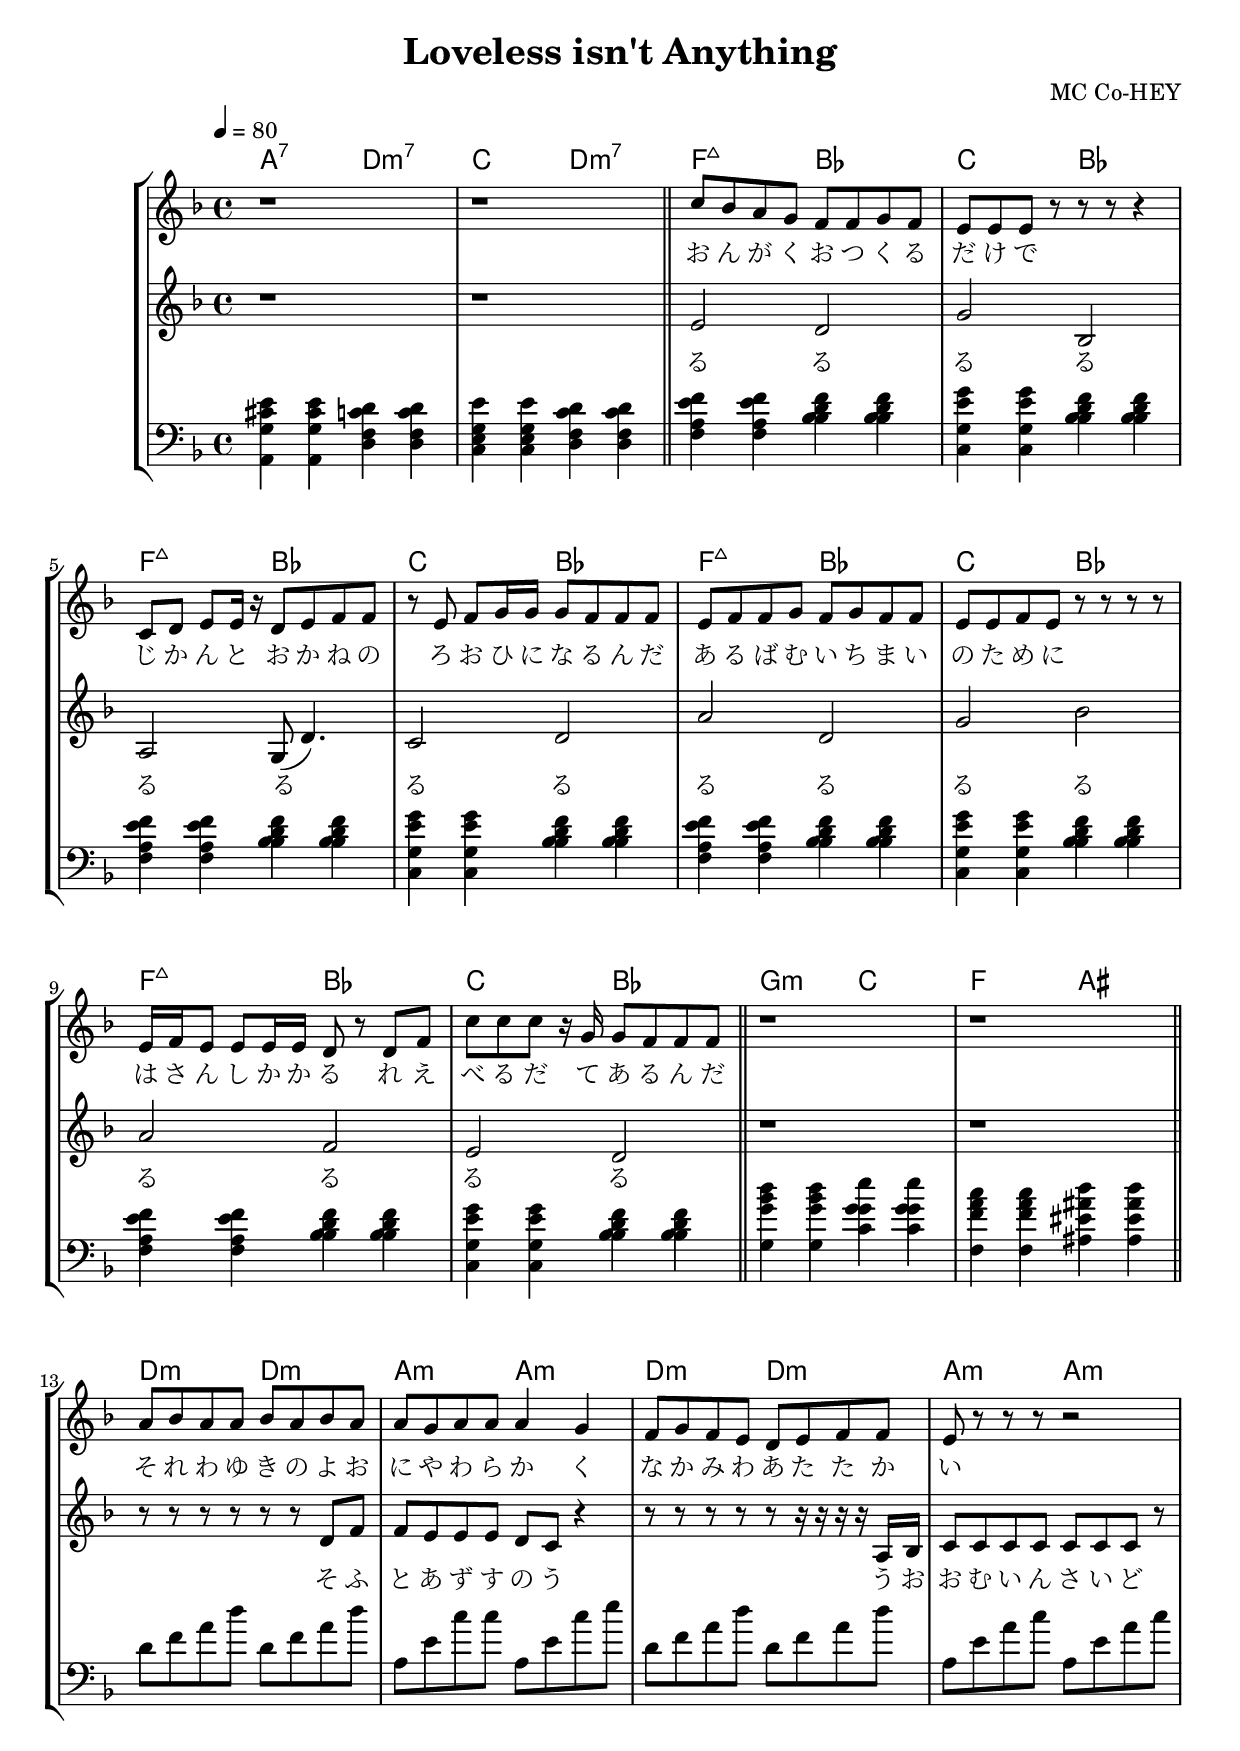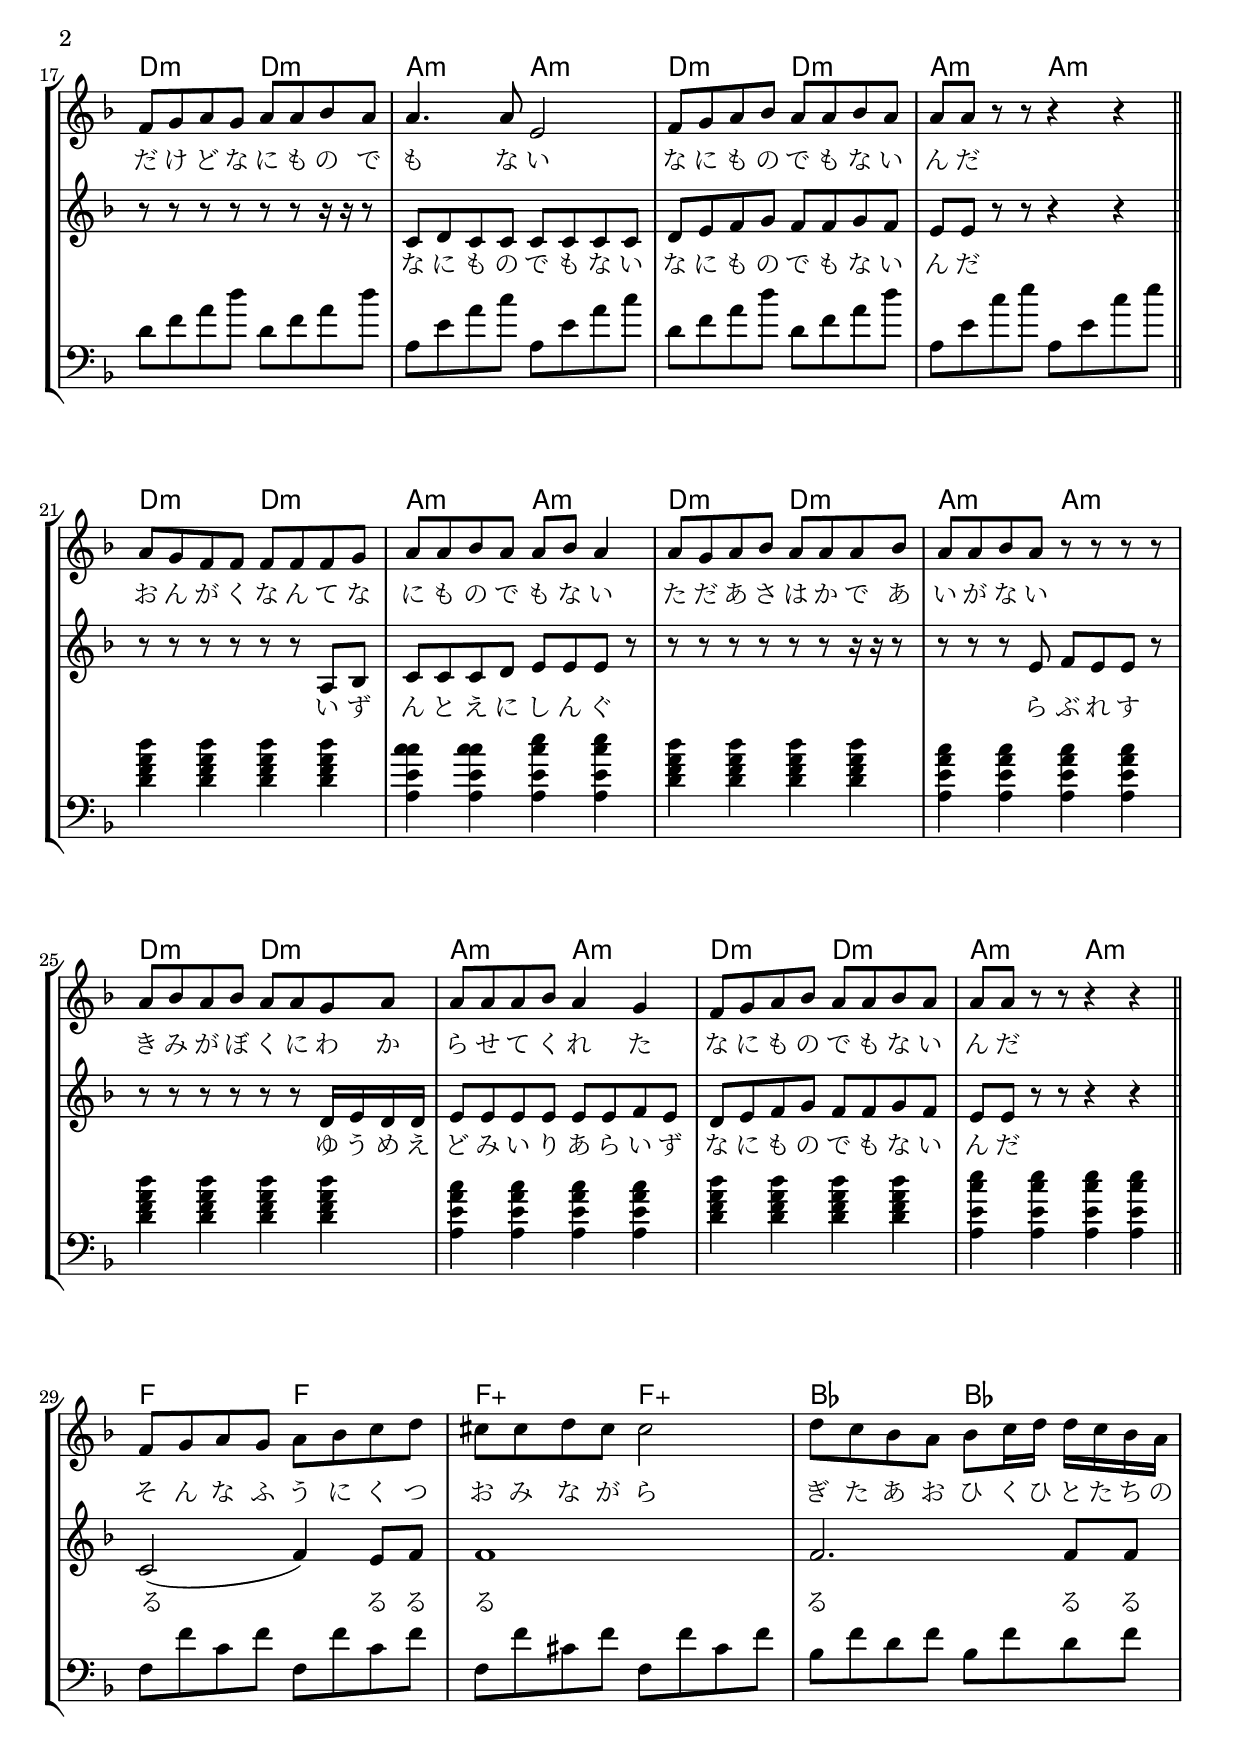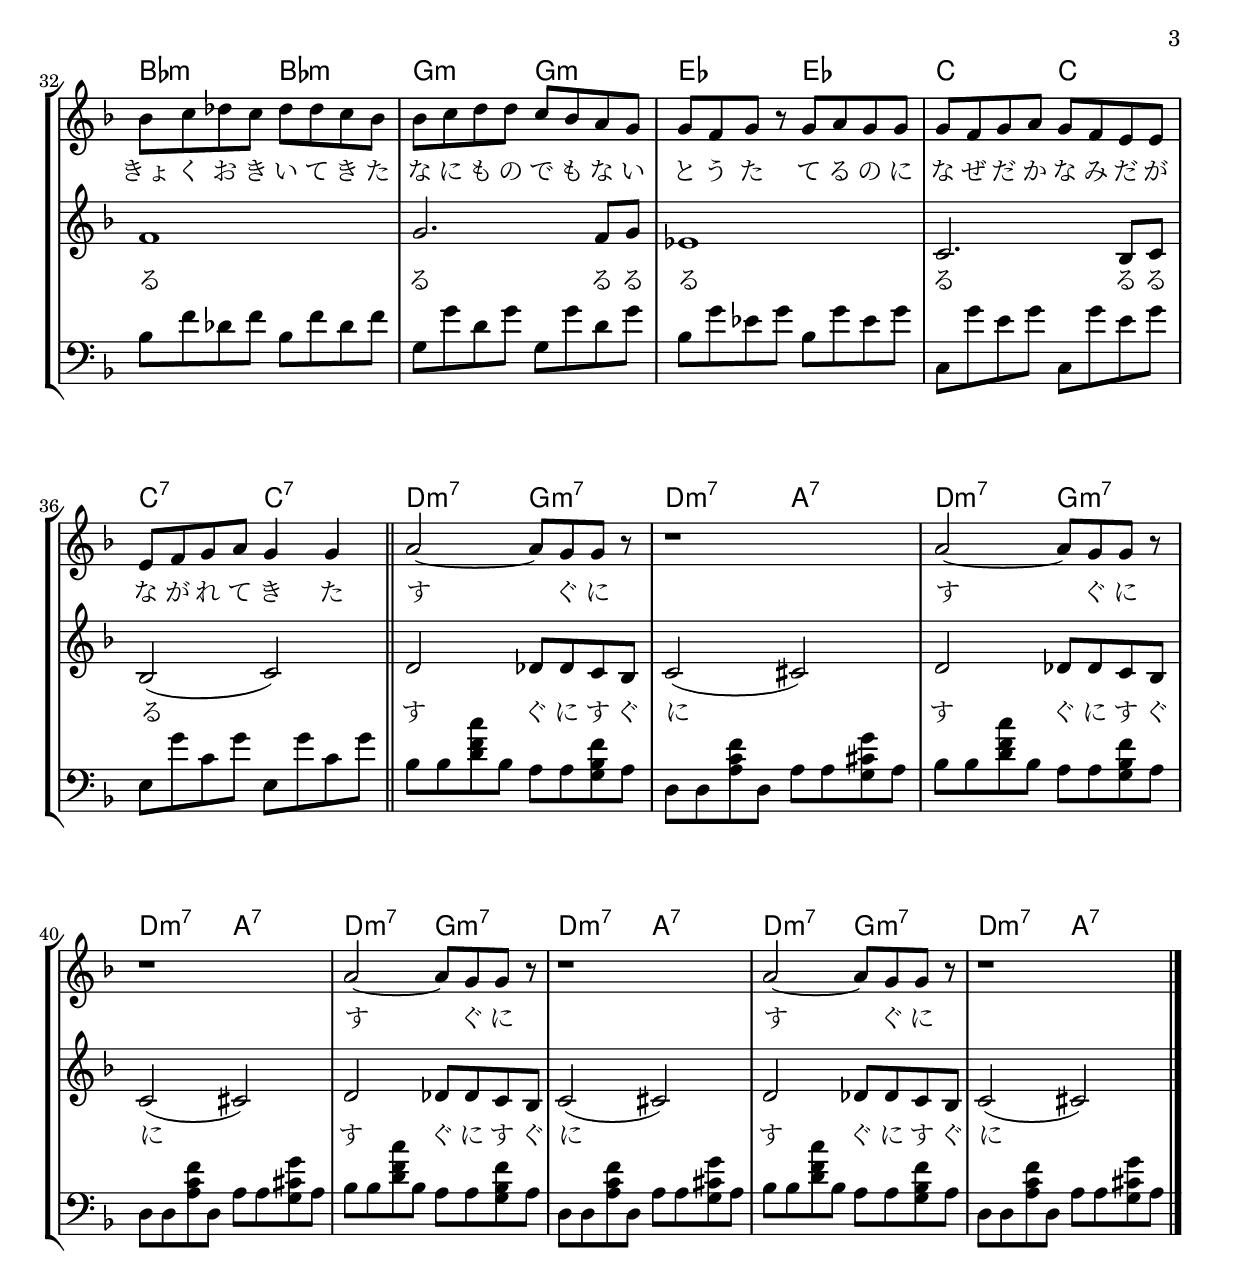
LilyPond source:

\version "2.12.1"

\header {
	title = \markup {"Loveless isn't Anything"}
	composer = \markup \center-column {"MC Co-HEY"}
}

harmony = \chordmode {
	a2:7 d:min7 c d:min7 

	f:maj7 bes c bes f:maj7 bes c bes f:maj7 bes c bes f:maj7 bes c bes 

	g:m c f ais 

	d:m d:m a:m a:m d:m d:m a:m a:m d:m d:m a:m a:m d:m d:m a:m a:m 

	d:m d:m a:m a:m d:m d:m a:m a:m d:m d:m a:m a:m d:m d:m a:m a:m 

	f f f:aug f:aug bes bes bes:m bes:m g:m g:m es es c c c:7 c:7 

	d:min7 g:m7 d:min7 a:7 d:min7 g:m7 d:min7 a:7 d:min7 g:m7 d:min7 a:7 d:min7 g:m7 d:min7 a:7 
}

melody = {
	\key f \major
	\tempo 4 = 80
	r1 | r1   
	\set Staff.midiInstrument = #"mmi0.34"
	c''8  bes'8  a'8  g'8  f'8  f'8  g'8  f'8 
	e'8  e'8  e'8  r8  r8  r8  r4 
	c'8  d'8  e'8  e'16  r16  d'8  e'8  f'8  f'8 
	r8  e'8  f'8  g'16  g'16  g'8  f'8  f'8  f'8 
	e'8  f'8  f'8  g'8  f'8  g'8  f'8  f'8 
	e'8  e'8  f'8  e'8  r8  r8  r8  r8 
	e'16  f'16  e'8  e'8  e'16  e'16  d'8  r8  d'8  f'8 
	c''8  c''8  c''8  r16  g'16  g'8  f'8  f'8  f'8
	r1 | r1   
	\set Staff.midiInstrument = #"mmi0.34"
	a'8  bes'8  a'8  a'8  bes'8  a'8  bes'8  a'8 
	a'8  g'8  a'8  a'8  a'4  g'4 
	f'8  g'8  f'8  e'8  d'8  e'8  f'8  f'8 
	e'8  r8  r8  r8  r2 
	f'8  g'8  a'8  g'8  a'8  a'8  bes'8  a'8 
	a'4.  a'8  e'2 
	f'8  g'8  a'8  bes'8  a'8  a'8  bes'8  a'8 
	a'8  a'8  r8  r8  r4  r4
	\set Staff.midiInstrument = #"mmi0.34"
	a'8  g'8  f'8  f'8  f'8  f'8  f'8  g'8 
	a'8  a'8  bes'8  a'8  a'8  bes'8  a'4 
	a'8  g'8  a'8  bes'8  a'8  a'8  a'8  bes'8 
	a'8  a'8  bes'8  a'8  r8  r8  r8  r8 
	a'8  bes'8  a'8  bes'8  a'8  a'8  g'8  a'8 
	a'8  a'8  a'8  bes'8  a'4  g'4 
	f'8  g'8  a'8  bes'8  a'8  a'8  bes'8  a'8 
	a'8  a'8  r8  r8  r4  r4
	\set Staff.midiInstrument = #"mmi0.34"
	f'8  g'8  a'8  g'8  a'8  bes'8  c''8  d''8 
	cis''8  cis''8  d''8  cis''8  cis''2 
	d''8  c''8  bes'8  a'8  bes'8  c''16  d''16  d''16  c''16  bes'16  a'16 
	bes'8  c''8  des''8  c''8  des''8  des''8  c''8  bes'8 
	bes'8  c''8  d''8  d''8  c''8  bes'8  a'8  g'8 
	g'8  f'8  g'8  r8  g'8  a'8  g'8  g'8 
	g'8  f'8  g'8  a'8  g'8  f'8  e'8  e'8 
	e'8  f'8  g'8  a'8  g'4  g'4
	\set Staff.midiInstrument = #"mmi0.34"
	a'2~a'8  g'8  g'8  r8 
	r1 
	a'2~a'8  g'8  g'8  r8 
	r1 
	a'2~a'8  g'8  g'8  r8 
	r1 
	a'2~a'8  g'8  g'8  r8 
	r1
	\bar "|."
}

words = \lyricmode {
	
	お  ん  が  く  お  つ  く  る  だ  け  で  じ  か  ん  と  お  か  ね  の  ろ  お  ひ  に  な  る  ん  だ  あ  る  ば  む  い  ち  ま  い  の  た  め  に  は  さ  ん  し  か  か  る  れ  え  べ  る  だ  て  あ  る  ん  だ  
	
	そ  れ  わ  ゆ  き  の  よ  お  に  や  わ  ら  か  く  な  か  み  わ  あ  た  た  か  い  だ  け  ど  な  に  も  の  で  も  な  い  な  に  も  の  で  も  な  い  ん  だ  
	お  ん  が  く  な  ん  て  な  に  も  の  で  も  な  い  た  だ  あ  さ  は  か  で  あ  い  が  な  い  き  み  が  ぼ  く  に  わ  か  ら  せ  て  く  れ  た  な  に  も  の  で  も  な  い  ん  だ  
	そ  ん  な  ふ  う  に  く  つ  お  み  な  が  ら  ぎ  た  あ  お  ひ  く  ひ  と  た  ち  の  きょ  く  お  き  い  て  き  た  な  に  も  の  で  も  な  い  と  う  た  て  る  の  に  な  ぜ  だ  か  な  み  だ  が  な  が  れ  て  き  た  
	す  ぐ  に  す  ぐ  に  す  ぐ  に  す  ぐ  に  
}

secondmelody = {
	\key f \major
	\tempo 4 = 80
	r1 | r1   
	\set Staff.midiInstrument = #"fss0.35"
	e'2  d'2 
	g'2  bes2 
	a2  g8  (d'4.) 
	c'2  d'2 
	a'2  d'2 
	g'2  bes'2 
	a'2  f'2 
	e'2  d'2
	r1 | r1   
	\set Staff.midiInstrument = #"fss0.35"
	r8  r8  r8  r8  r8  r8  d'8  f'8 
	f'8  e'8  e'8  e'8  d'8  c'8  r4 
	r8  r8  r8  r8  r8  r16  r16  r16  r16  a16  bes16 
	c'8  c'8  c'8  c'8  c'8  c'8  c'8  r8 
	r8  r8  r8  r8  r8  r8  r16  r16  r8 
	c'8  d'8  c'8  c'8  c'8  c'8  c'8  c'8 
	d'8  e'8  f'8  g'8  f'8  f'8  g'8  f'8 
	e'8  e'8  r8  r8  r4  r4
	\set Staff.midiInstrument = #"fss0.35"
	r8  r8  r8  r8  r8  r8  a8  bes8 
	c'8  c'8  c'8  d'8  e'8  e'8  e'8  r8 
	r8  r8  r8  r8  r8  r8  r16  r16  r8 
	r8  r8  r8  e'8  f'8  e'8  e'8  r8 
	r8  r8  r8  r8  r8  r8  d'16  e'16  d'16  d'16 
	e'8  e'8  e'8  e'8  e'8  e'8  f'8  e'8 
	d'8  e'8  f'8  g'8  f'8  f'8  g'8  f'8 
	e'8  e'8  r8  r8  r4  r4
	\set Staff.midiInstrument = #"fss0.35"
	c'2  (f'4)  e'8  f'8 
	f'1 
	f'2.  f'8  f'8 
	f'1 
	g'2.  f'8  g'8 
	es'1 
	c'2.  bes8  c'8 
	bes2  (c'2)
	\set Staff.midiInstrument = #"fss0.35"
	d'2  des'8  des'8  c'8  bes8 
	c'2  (cis'2) 
	d'2  des'8  des'8  c'8  bes8 
	c'2  (cis'2) 
	d'2  des'8  des'8  c'8  bes8 
	c'2  (cis'2) 
	d'2  des'8  des'8  c'8  bes8 
	c'2  (cis'2)
	\bar "|."
}

secondwords = \lyricmode {
	
	る  る  る  る  る  る  る  る  る  る  る  る  る  る  る  る  
	
	そ  ふ  と  あ  ず  す  の  う  う  お  お  む  い  ん  さ  い  ど  な  に  も  の  で  も  な  い  な  に  も  の  で  も  な  い  ん  だ  
	い  ず  ん  と  え  に  し  ん  ぐ  ら  ぶ  れ  す  ゆ  う  め  え  ど  み  い  り  あ  ら  い  ず  な  に  も  の  で  も  な  い  ん  だ  
	る  る  る  る  る  る  る  る  る  る  る  る  る  る  る  る  
	す  ぐ  に  す  ぐ  に  す  ぐ  に  す  ぐ  に  す  ぐ  に  す  ぐ  に  す  ぐ  に  す  ぐ  に  
}

tempochange = {
	\tempo 4 = 80
	r1 | r1 \bar "||"
	\tempo 4 = 80
	r1 | r1 | r1 | r1 | r1 | r1 | r1 | r1 \bar "||"
	\tempo 4 = 80
	r1 | r1 \bar "||"
	\tempo 4 = 80
	r1 | r1 | r1 | r1 | r1 | r1 | r1 | r1 \bar "||"
	\tempo 4 = 80
	r1 | r1 | r1 | r1 | r1 | r1 | r1 | r1 \bar "||"
	\tempo 4 = 80
	r1 | r1 | r1 | r1 | r1 | r1 | r1 | r1 \bar "||"
	\tempo 4 = 80
	r1 | r1 | r1 | r1 | r1 | r1 | r1 | r1 \bar "|."
}

mainacc = {
	\clef bass
	\set Staff.midiInstrument = #"Lead 7 (fifths)"
	\key f \major
	\tempo 4 = 80
	<a, g cis' e'>4 <a, g cis' e'>4
	<d f c' d'>4 <d f c' d'>4
	<c e g e'>4 <c e g e'>4
	<d f c' d'>4 <d f c' d'>4
	\bar "||"

	\set Staff.midiInstrument = #"Lead 7 (fifths)"
	<f a e' f'>4 <f a e' f'>4
	<bes bes d' f'>4 <bes bes d' f'>4
	<c g e' g'>4 <c g e' g'>4
	<bes bes d' f'>4 <bes bes d' f'>4
	<f a e' f'>4 <f a e' f'>4
	<bes bes d' f'>4 <bes bes d' f'>4
	<c g e' g'>4 <c g e' g'>4
	<bes bes d' f'>4 <bes bes d' f'>4
	<f a e' f'>4 <f a e' f'>4
	<bes bes d' f'>4 <bes bes d' f'>4
	<c g e' g'>4 <c g e' g'>4
	<bes bes d' f'>4 <bes bes d' f'>4
	<f a e' f'>4 <f a e' f'>4
	<bes bes d' f'>4 <bes bes d' f'>4
	<c g e' g'>4 <c g e' g'>4
	<bes bes d' f'>4 <bes bes d' f'>4
	\bar "||"

	\set Staff.midiInstrument = #"Lead 7 (fifths)"
	<g g' bes' d''>4 <g g' bes' d''>4
	<c' g' g' e''>4 <c' g' g' e''>4
	<f f' a' c''>4 <f f' a' c''>4
	<ais eis' ais' d''>4 <ais eis' ais' d''>4
	\bar "||"

	\set Staff.midiInstrument = #"Lead 7 (fifths)"
	d'8 f'8 a'8 d''8
	d'8 f'8 a'8 d''8
	a8 e'8 c''8 c''8
	a8 e'8 c''8 e''8
	d'8 f'8 a'8 d''8
	d'8 f'8 a'8 d''8
	a8 e'8 a'8 c''8
	a8 e'8 a'8 c''8
	d'8 f'8 a'8 d''8
	d'8 f'8 a'8 d''8
	a8 e'8 a'8 c''8
	a8 e'8 a'8 c''8
	d'8 f'8 a'8 d''8
	d'8 f'8 a'8 d''8
	a8 e'8 c''8 e''8
	a8 e'8 c''8 e''8
	\bar "||"

	\set Staff.midiInstrument = #"Acoustic Guitar (steel)"
	<d' f' a' d''>4 <d' f' a' d''>4
	<d' f' a' d''>4 <d' f' a' d''>4
	<a e' c'' c''>4 <a e' c'' c''>4
	<a e' c'' e''>4 <a e' c'' e''>4
	<d' f' a' d''>4 <d' f' a' d''>4
	<d' f' a' d''>4 <d' f' a' d''>4
	<a e' a' c''>4 <a e' a' c''>4
	<a e' a' c''>4 <a e' a' c''>4
	<d' f' a' d''>4 <d' f' a' d''>4
	<d' f' a' d''>4 <d' f' a' d''>4
	<a e' a' c''>4 <a e' a' c''>4
	<a e' a' c''>4 <a e' a' c''>4
	<d' f' a' d''>4 <d' f' a' d''>4
	<d' f' a' d''>4 <d' f' a' d''>4
	<a e' c'' e''>4 <a e' c'' e''>4
	<a e' c'' e''>4 <a e' c'' e''>4
	\bar "||"

	\set Staff.midiInstrument = #"Overdriven Guitar"
	f8 f' c' f'
	f8 f' c' f'
	f8 f' cis' f'
	f8 f' cis' f'
	bes8 f' d' f'
	bes8 f' d' f'
	bes8 f' des' f'
	bes8 f' des' f'
	g8 g' d' g'
	g8 g' d' g'
	bes8 g' es' g'
	bes8 g' es' g'
	c8 g' e' g'
	c8 g' e' g'
	e8 g' c' g'
	e8 g' c' g'
	\bar "||"

	\set Staff.midiInstrument = #"Overdriven Guitar"
	bes8 bes8 <d' f' c''>8 bes8
	a8 a8 <g bes f'>8 a8
	d8 d8 <a c' f'>8 d8
	a8 a8 <g cis' g'>8 a8
	bes8 bes8 <d' f' c''>8 bes8
	a8 a8 <g bes f'>8 a8
	d8 d8 <a c' f'>8 d8
	a8 a8 <g cis' g'>8 a8
	bes8 bes8 <d' f' c''>8 bes8
	a8 a8 <g bes f'>8 a8
	d8 d8 <a c' f'>8 d8
	a8 a8 <g cis' g'>8 a8
	bes8 bes8 <d' f' c''>8 bes8
	a8 a8 <g bes f'>8 a8
	d8 d8 <a c' f'>8 d8
	a8 a8 <g cis' g'>8 a8
	\bar "|."
}

subacc = {
	\clef bass
	\set Staff.midiInstrument = #"Overdriven Guitar"
	\key f \major
	\tempo 4 = 80
	r8 a, <g cis' e'>4
	r8 d <f c' d'>4
	r8 c <e g e'>4
	r8 d <f c' d'>4
	\bar "||"

	\set Staff.midiInstrument = #"Overdriven Guitar"
	f4 <a e' f'>4
	bes4 <bes d' f'>4
	c4 <g e' g'>4
	bes4 <bes d' f'>4
	f4 <a e' f'>4
	bes4 <bes d' f'>4
	c4 <g e' g'>4
	bes4 <bes d' f'>4
	f4 <a e' f'>4
	bes4 <bes d' f'>4
	c4 <g e' g'>4
	bes4 <bes d' f'>4
	f4 <a e' f'>4
	bes4 <bes d' f'>4
	c4 <g e' g'>4
	bes4 <bes d' f'>4
	\bar "||"

	\set Staff.midiInstrument = #"Tremolo Strings"
	<g g' bes' d''>2
	<c' g' g' e''>2
	<f f' a' c''>2
	<ais eis' ais' d''>2
	\bar "||"

	\set Staff.midiInstrument = #"Tremolo Strings"
	<d' f' a' d''>4 <d' f' a' d''>4
	<d' f' a' d''>4 <d' f' a' d''>4
	<a e' c'' c''>4 <a e' c'' c''>4
	<a e' c'' e''>4 <a e' c'' e''>4
	<d' f' a' d''>4 <d' f' a' d''>4
	<d' f' a' d''>4 <d' f' a' d''>4
	<a e' a' c''>4 <a e' a' c''>4
	<a e' a' c''>4 <a e' a' c''>4
	<d' f' a' d''>4 <d' f' a' d''>4
	<d' f' a' d''>4 <d' f' a' d''>4
	<a e' a' c''>4 <a e' a' c''>4
	<a e' a' c''>4 <a e' a' c''>4
	<d' f' a' d''>4 <d' f' a' d''>4
	<d' f' a' d''>4 <d' f' a' d''>4
	<a e' c'' e''>4 <a e' c'' e''>4
	<a e' c'' e''>4 <a e' c'' e''>4
	\bar "||"

	\set Staff.midiInstrument = #"Lead 7 (fifths)"
	d'4 <f' a' d''>4
	d'4 <f' a' d''>4
	a4 <e' c'' c''>4
	a4 <e' c'' e''>4
	d'4 <f' a' d''>4
	d'4 <f' a' d''>4
	a4 <e' a' c''>4
	a4 <e' a' c''>4
	d'4 <f' a' d''>4
	d'4 <f' a' d''>4
	a4 <e' a' c''>4
	a4 <e' a' c''>4
	d'4 <f' a' d''>4
	d'4 <f' a' d''>4
	a4 <e' c'' e''>4
	a4 <e' c'' e''>4
	\bar "||"

	\set Staff.midiInstrument = #"Lead 7 (fifths)"
	f4 <a c' f'>4
	f4 <a c' f'>4
	f4 <a cis' f'>4
	f4 <a cis' f'>4
	bes4 <bes d' f'>4
	bes4 <bes d' f'>4
	bes4 <bes des' f'>4
	bes4 <bes des' f'>4
	g4 <bes d' g'>4
	g4 <bes d' g'>4
	bes4 <g es' g'>4
	bes4 <g es' g'>4
	c4 <g e' g'>4
	c4 <g e' g'>4
	e4 <bes c' g'>4
	e4 <bes c' g'>4
	\bar "||"

	\set Staff.midiInstrument = #"Lead 7 (fifths)"
	r8 bes <d' f' c''>4
	r8 a <g bes f'>4
	r8 d <a c' f'>4
	r8 a <g cis' g'>4
	r8 bes <d' f' c''>4
	r8 a <g bes f'>4
	r8 d <a c' f'>4
	r8 a <g cis' g'>4
	r8 bes <d' f' c''>4
	r8 a <g bes f'>4
	r8 d <a c' f'>4
	r8 a <g cis' g'>4
	r8 bes <d' f' c''>4
	r8 a <g bes f'>4
	r8 d <a c' f'>4
	<a g cis' g'>2
	\bar "|."
}

percA = {
	\drummode {
	hh8 hh8 hh8 hh8 hh8 hh8 hh8 hh8  |r8 hh2. r8  \bar "||"
	r8 cymr16 cymr16 cymr8 cymr16 cymr16 cymr8 cymr16 cymr16 cymr8 cymr8  |cymr8 cymr16 cymr16 cymr8 cymr16 cymr16 cymr8 cymr16 cymr16 cymr8 cymr8  |cymr8 cymr16 cymr16 cymr8 cymr16 cymr16 cymr8 cymr16 cymr16 cymr8 cymr16 cymr16  |cymr8 cymr16 cymr16 cymr8 cymr16 cymr16 cymr8 cymr16 cymr16 cymr8 cymr8  |r8 cymr16 cymr16 cymr8 cymr16 cymr16 cymr8 cymr16 cymr16 cymr8 cymr8  |cymr8 cymr16 cymr16 cymr8 cymr16 cymr16 cymr8 cymr16 cymr16 cymr8 cymr8  |cymr8 cymr16 cymr16 cymr8 cymr16 cymr16 cymr8 cymr16 cymr16 cymr8 cymr16 cymr16  |cymr8 cymr16 cymr16 cymr8 cymr16 cymr16 cymr8 cymr16 cymr16 cymr8 cymr8  \bar "||"
	hh8 hh8 hh8 hh8 hh8 hh8 hh8 hh8  |r8 hh2. r8  \bar "||"
	hh8 hh8 hh8 hh8 hh8 hh8 hh8 hh8  |hh8 hh8 hh8 hh8 hh4 hh8 hh8  |hh8 hh8 hh8 hh8 hh8 hh8 hh8 hh8  |hh8 hh8 hh8 hh2 r8  |hh8 hh8 hh8 hh8 hh8 hh8 hh8 hh8  |hh8 hh8 hh8 hh8 hh4 hh8 hh8  |hh8 hh8 hh8 hh8 hh8 hh8 hh8 hh8  |r8 hh2. r8  \bar "||"
	cymc1  |r1  |r1  |r1  |cymc1  |r1  |r1  |r1  \bar "||"
	cymc1  |r1  |r1  |r1  |cymc1  |r1  |r1  |r1  \bar "||"
	r4 hh4 hh4 hh4  |hh4 hh4 hh4 hh4  |hh4 hh4 hh4 hh4  |hh4 hh4 hh4 hh4  |r4 hh4 hh4 hh4  |hh4 hh4 hh4 hh4  |hh4 hh4 hh4 hh4  |hh4 hh4 hh4 hh4  \bar "|."
	}
}

percB = {
	\drummode {
	r4 sn8. sn8 sn8. sn8. sn16  |r4 sn2 sn4  \bar "||"
	r4 sn2 sn4  |r4 sn8 sn4. sn4  |r4 sn2 sn4  |r4 sn8 sn4. sn4  |r4 sn2 sn4  |r4 sn8 sn4. sn4  |r4 sn2 sn4  |r4 sn2 sn8 sn16 sn16  \bar "||"
	r4 sn8. sn8 sn8. sn8. sn16  |r4 sn2 sn4  \bar "||"
	r4 sn8. sn8 sn8. sn8. sn16  |r4 sn8. sn8 sn8. sn4  |r4 sn8. sn8 sn8. sn8. sn16  |r8 sn8 sn4 sn8 sn16 sn8 sn8 sn16  |r4 sn8. sn8 sn8. sn8. sn16  |r4 sn8. sn8 sn8. sn4  |r4 sn8. sn8 sn8. sn8. sn16  |r4 sn2 sn4  \bar "||"
	r8 hho8 hho8 hho8 hho8 hho8 hho8 hho8  |hho8 hho8 hho8 hho8 hho8 hho8 hho8 hho8  |hho8 hho8 hho8 hho8 hho8 hho8 hho8 hho8  |hho8 hho8 hho8 hho8 hho8 hho4.  |r8 hho8 hho8 hho8 hho8 hho8 hho8 hho8  |hho8 hho8 hho8 hho8 hho8 hho8 hho8 hho8  |hho8 hho8 hho8 hho8 hho8 hho8 hho8 hho8  |hho8 hho8 hho8 hho8 hho8 hho4.  \bar "||"
	r8 hho8 hho8 hho8 hho8 hho8 hho8 hho8  |hho8 hho8 hho8 hho8 hho8 hho8 hho8 hho8  |hho8 hho8 hho8 hho8 hho8 hho8 hho8 hho8  |hho8 hho8 hho8 hho8 hho8 hho4.  |r8 hho8 hho8 hho8 hho8 hho8 hho8 hho8  |hho8 hho8 hho8 hho8 hho8 hho8 hho8 hho8  |hho8 hho8 hho8 hho8 hho8 hho8 hho8 hho8  |hho8 hho8 hho8 hho8 hho8 hho4.  \bar "||"
	r8 hhp4 hhp4 hhp4 hhp8  |r8 hhp4 hhp4 hhp4 hhp8  |r8 hhp4 hhp4 hhp4 hhp8  |r8 hhp4 hhp4 hhp4 hhp8  |r8 hhp4 hhp4 hhp4 hhp8  |r8 hhp4 hhp4 hhp4 hhp8  |r8 hhp4 hhp4 hhp4 hhp8  |r8 hhp4 hhp2 r8  \bar "|."
	}
}

percC = {
	\drummode {
	bd8 bd4 bd2 bd8  |bd8 bd4. bd4. bd8  \bar "||"
	bd8. bd16 bd8. bd16 bd8. bd16 bd8. bd16  |bd8. bd16 bd8. bd16 bd8. bd16 bd4  |bd8. bd16 bd8. bd16 bd8. bd16 bd8. bd16  |bd8. bd16 bd8. bd16 bd8. bd16 bd4  |bd8. bd16 bd8. bd16 bd8. bd16 bd8. bd16  |bd8. bd16 bd8. bd16 bd8. bd16 bd4  |bd8. bd16 bd8. bd16 bd8. bd16 bd8. bd16  |bd8. bd16 bd8. bd16 bd8. bd16 bd8. bd16  \bar "||"
	bd8 bd4 bd2 bd8  |bd8 bd4. bd4. bd8  \bar "||"
	bd8 bd4 bd2 bd8  |bd8 bd2 bd4.  |bd8 bd4 bd2 bd8  |bd4 r16 bd8. bd2  |bd8 bd4 bd2 bd8  |bd8 bd2 bd4.  |bd8 bd4 bd2 bd8  |bd8 bd4. bd4. bd8  \bar "||"
	r1  |r1  |r1  |r2. hh4  |r1  |r1  |r1  |r2. hh4  \bar "||"
	r1  |r1  |r1  |r2. hh4  |r1  |r1  |r1  |r2. hh4  \bar "||"
	r4 sn2 sn4  |r4 sn2 sn8. sn16  |r4 sn2 sn4  |r4 sn2 sn8. sn16  |r4 sn2 sn4  |r4 sn2 sn8. sn16  |r4 sn2 sn4  |r4 sn4 r16 sn16 sn8. sn16 sn16 sn16  \bar "|."
	}
}

percD = {
	\drummode {
	r1  |r2 r8 hho4.  \bar "||"
	r1  |r2 r16 tommh4. r16  |r1  |r2 r16 tommh4. r16  |r1  |r2 r16 tommh4. r16  |r1  |r4. tommh2 r8  \bar "||"
	r1  |r2 r8 hho4.  \bar "||"
	r1  |r2 r8 hho4.  |r1  |r4. r16 hho2 r16  |r1  |r2 r8 hho4.  |r1  |r4. r16 hho2 r16  \bar "||"
	r8 sn4 sn4 sn4 sn8  |r8 sn4 sn4 sn4 sn8  |r8 sn4 sn4 sn4 sn8  |r8 sn4 sn4 sn8. sn16 sn16 sn16  |r8 sn4 sn4 sn4 sn8  |r8 sn4 sn4 sn4 sn8  |r8 sn4 sn4 sn4 sn8  |r8 sn4 sn4 sn8. sn16 sn16 sn16  \bar "||"
	r8 sn4 sn4 sn4 sn8  |r8 sn4 sn4 sn4 sn8  |r8 sn4 sn4 sn4 sn8  |r8 sn4 sn4 sn8. sn16 sn16 sn16  |r8 sn4 sn4 sn4 sn8  |r8 sn4 sn4 sn4 sn8  |r8 sn4 sn4 sn4 sn8  |r8 sn4 sn4 sn8. sn16 sn16 sn16  \bar "||"
	bd2 bd8 bd16 bd4 r16  |bd2 bd8 bd16 bd4 r16  |bd2 bd8 bd16 bd4 r16  |bd2 bd8 bd16 bd4 r16  |bd2 bd8 bd16 bd4 r16  |bd2 bd8 bd16 bd4 r16  |bd2 bd8 bd16 bd4 r16  |bd4. bd8 bd4 bd4  \bar "|."
	}
}

percE = {
	\drummode {
	r1 |cymc1  \bar "||"
	r1  |r2. r8 toml8  |r1  |r2. r8 toml8  |r1  |r2. r8 toml8  |r1  |r2 r16 toml4. r16  \bar "||"
	r1 |cymc1  \bar "||"
	r1 |r1 |r1 |r1 |r1 |r1 |r1 |cymc1  \bar "||"
	bd4 bd16 bd8. bd8. bd8 bd8.  |bd4 bd16 bd8. bd16 bd8 bd8 bd8.  |bd4 bd16 bd8. bd8. bd8 bd8.  |bd4 bd16 bd8. bd16 bd8. bd4  |bd4 bd16 bd8. bd8. bd8 bd8.  |bd4 bd16 bd8. bd16 bd8 bd8 bd8.  |bd4 bd16 bd8. bd8. bd8 bd8.  |bd4 bd16 bd8. bd16 bd8. bd4  \bar "||"
	bd4 bd16 bd8. bd8. bd8 bd8.  |bd4 bd16 bd8. bd16 bd8 bd8 bd8.  |bd4 bd16 bd8. bd8. bd8 bd8.  |bd4 bd16 bd8. bd16 bd8. bd4  |bd4 bd16 bd8. bd8. bd8 bd8.  |bd4 bd16 bd8. bd16 bd8 bd8 bd8.  |bd4 bd16 bd8. bd8. bd8 bd8.  |bd4 bd16 bd8. bd16 bd8. bd4  \bar "||"
	cymc1  |r1 |r1 |r1 |cymc1  |r1 |r1 |r1 \bar "|."
	}
}

percF = {
	\drummode {
	r1 |r4 r16 tommh16 tommh4. tommh4  \bar "||"
	cymc1  |r1 |r1 |r1 |cymc1  |r1 |r1 |r1 \bar "||"
	r1 |r4 r16 tommh16 tommh4. tommh4  \bar "||"
	r1 |r1 |r1 |r1 |r1 |r1 |r1 |r4 r16 tommh16 tommh4. tommh4  \bar "||"
	r1 | r1 | r1 | r1 | r1 | r1 | r1 | r1 \bar "||"
	r1 | r1 | r1 | r1 | r1 | r1 | r1 | r1 \bar "||"
	r1 | r1 | r1 | r1 | r1 | r1 | r1 | r1 \bar "|."
	}
}

percG = {
	\drummode {
	r1 |r4. r16 tomml4. tomml8.  \bar "||"
	r1 | r1 | r1 | r1 | r1 | r1 | r1 | r1 \bar "||"
	r1 |r4. r16 tomml4. tomml8.  \bar "||"
	r1 |r1 |r1 |r1 |r1 |r1 |r1 |r4. r16 tomml4. tomml8.  \bar "||"
	r1 | r1 | r1 | r1 | r1 | r1 | r1 | r1 \bar "||"
	r1 | r1 | r1 | r1 | r1 | r1 | r1 | r1 \bar "||"
	r1 | r1 | r1 | r1 | r1 | r1 | r1 | r1 \bar "|."
	}
}

percH = {
	\drummode {
	r1 |r2 r16 toml8 toml4 r16  \bar "||"
	r1 | r1 | r1 | r1 | r1 | r1 | r1 | r1 \bar "||"
	r1 |r2 r16 toml8 toml4 r16  \bar "||"
	r1 |r1 |r1 |r1 |r1 |r1 |r1 |r2 r16 toml8 toml4 r16  \bar "||"
	r1 | r1 | r1 | r1 | r1 | r1 | r1 | r1 \bar "||"
	r1 | r1 | r1 | r1 | r1 | r1 | r1 | r1 \bar "||"
	r1 | r1 | r1 | r1 | r1 | r1 | r1 | r1 \bar "|."
	}
}

percI = {
	\drummode {
	r1 |r2 r8 tomfh4 tomfh8  \bar "||"
	r1 | r1 | r1 | r1 | r1 | r1 | r1 | r1 \bar "||"
	r1 |r2 r8 tomfh4 tomfh8  \bar "||"
	r1 |r1 |r1 |r1 |r1 |r1 |r1 |r2 r8 tomfh4 tomfh8  \bar "||"
	r1 | r1 | r1 | r1 | r1 | r1 | r1 | r1 \bar "||"
	r1 | r1 | r1 | r1 | r1 | r1 | r1 | r1 \bar "||"
	r1 | r1 | r1 | r1 | r1 | r1 | r1 | r1 \bar "|."
	}
}

\score {
	<<
		\new StaffGroup <<
			\new ChordNames {\harmony}
			\new Voice = "melody" {\melody}
			\new Lyrics \lyricsto "melody" \words
			\new Voice = "secondmelody" {\secondmelody}
			\new Lyrics \lyricsto "secondmelody" \secondwords
			\new Staff = "mainacc" {\mainacc}
		>>
	>>
	\layout { }
}
